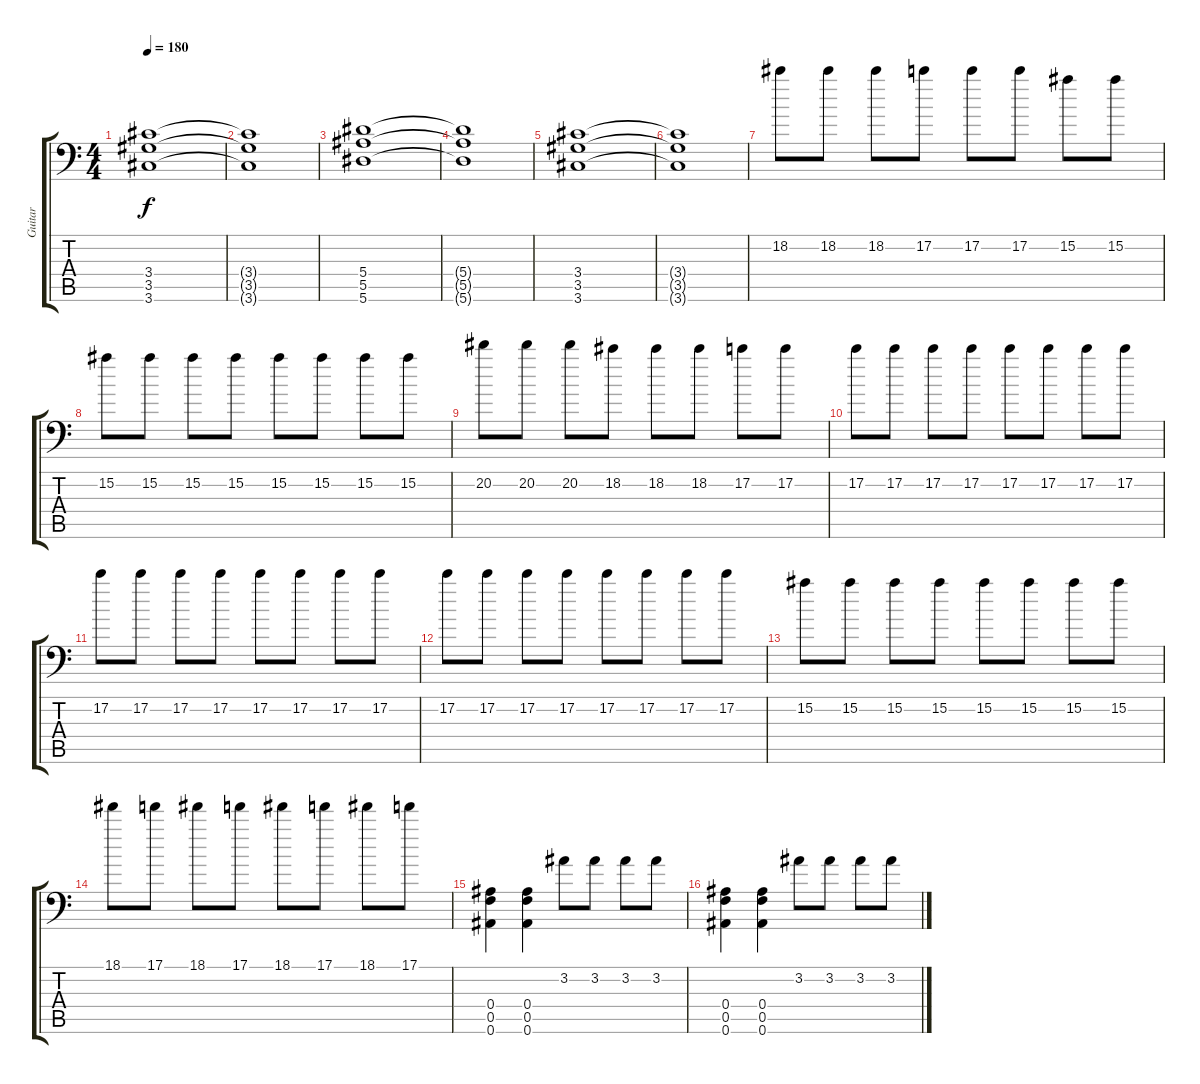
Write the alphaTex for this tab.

\track ("Guitar" "Guitar") {instrument distortionguitar}
\staff {score tabs}
\tuning (C4 G3 Eb3 Bb2 F2 Bb1) {hide}
\ts (4 4)
\tempo 180
\clef f4
\ks c
(3.4 3.5 3.6).1{dy f} |
(3.4{t} 3.5{t} 3.6{t}).1 |
(5.4 5.5 5.6).1 |
(5.4{t} 5.5{t} 5.6{t}).1 |
(3.4 3.5 3.6).1 |
(3.4{t} 3.5{t} 3.6{t}).1 |
18.2.8 18.2.8 18.2.8 17.2.8 17.2.8 17.2.8 15.2.8 15.2.8 |
15.2.8 15.2.8 15.2.8 15.2.8 15.2.8 15.2.8 15.2.8 15.2.8 |
20.2.8 20.2.8 20.2.8 18.2.8 18.2.8 18.2.8 17.2.8 17.2.8 |
17.2.8 17.2.8 17.2.8 17.2.8 17.2.8 17.2.8 17.2.8 17.2.8 |
17.2.8 17.2.8 17.2.8 17.2.8 17.2.8 17.2.8 17.2.8 17.2.8 |
17.2.8 17.2.8 17.2.8 17.2.8 17.2.8 17.2.8 17.2.8 17.2.8 |
15.2.8 15.2.8 15.2.8 15.2.8 15.2.8 15.2.8 15.2.8 15.2.8 |
18.1.8 17.1.8 18.1.8 17.1.8 18.1.8 17.1.8 18.1.8 17.1.8 |
(0.4 0.5 0.6).4 (0.4 0.5 0.6).4 3.2.8 3.2.8 3.2.8 3.2.8 |
(0.4 0.5 0.6).4 (0.4 0.5 0.6).4 3.2.8 3.2.8 3.2.8 3.2.8
